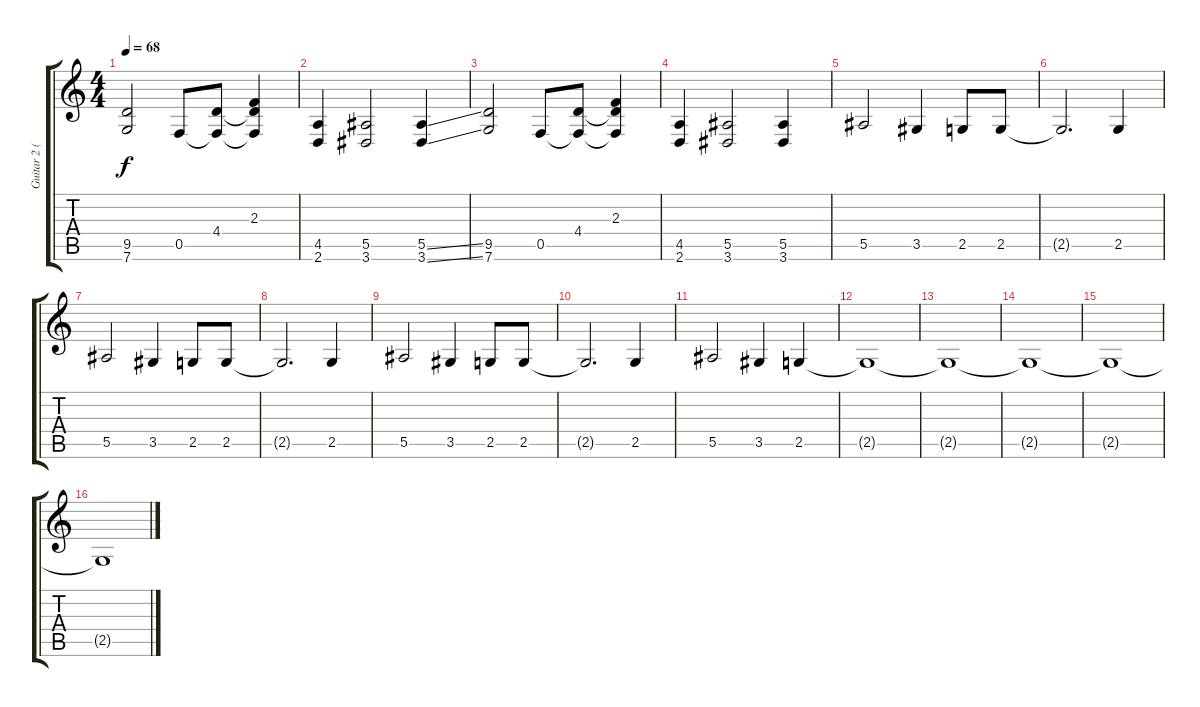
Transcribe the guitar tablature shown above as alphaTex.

\track ("Guitar 2 (Distortion)" "Guitar 2 (") {instrument distortionguitar}
\staff {score tabs}
\tuning (C4 G3 Eb3 Bb2 F2 C2) {hide}
\ts (4 4)
\tempo 68
\clef g2
\ks c
(9.5 7.6).2{dy f} 0.5.8 (4.4 0.5{t}).8 (2.3 4.4{t} 0.5{t}).4 |
(4.5 2.6).4 (5.5 3.6).2 (5.5{ss} 3.6{ss}).4 |
(9.5 7.6).2 0.5.8 (4.4 0.5{t}).8 (2.3 4.4{t} 0.5{t}).4 |
(4.5 2.6).4 (5.5 3.6).2 (5.5 3.6).4 |
5.5.2 3.5.4 2.5.8 2.5.8 |
2.5{t}.2{d} 2.5.4 |
5.5.2 3.5.4 2.5.8 2.5.8 |
2.5{t}.2{d} 2.5.4 |
5.5.2 3.5.4 2.5.8 2.5.8 |
2.5{t}.2{d} 2.5.4 |
5.5.2 3.5.4 2.5.4 |
2.5{t}.1{volume 8} |
2.5{t}.1 |
2.5{t}.1 |
2.5{t}.1 |
2.5{t}.1{volume 4}
